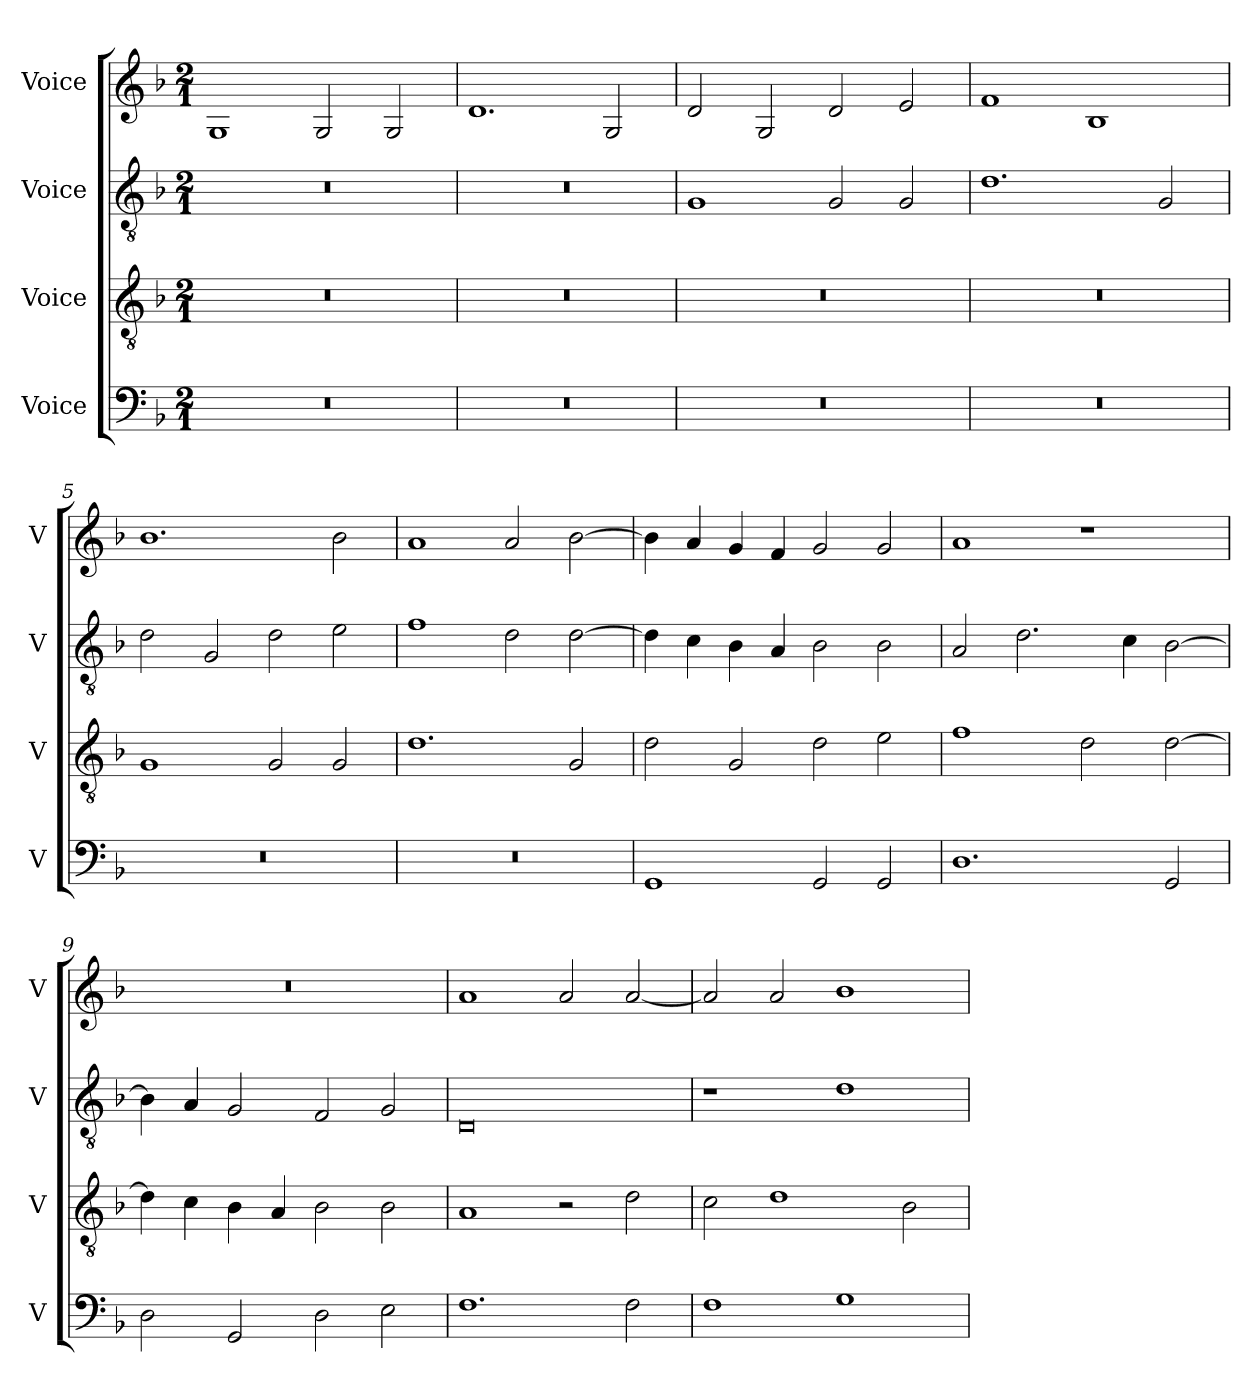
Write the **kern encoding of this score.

**kern	**kern	**kern	**kern
*part4	*part3	*part2	*part1
*staff4	*staff3	*staff2	*staff1
*I"Voice	*I"Voice	*I"Voice	*I"Voice
*I'V	*I'V	*I'V	*I'V
*clefF4	*clefGv2	*clefGv2	*clefG2
*k[b-]	*k[b-]	*k[b-]	*k[b-]
*M2/1	*M2/1	*M2/1	*M2/1
=1	=1	=1	=1
0r	0r	0r	1G
.	.	.	2G/
.	.	.	2G/
=2	=2	=2	=2
0r	0r	0r	1.d
.	.	.	2G/
=3	=3	=3	=3
0r	0r	1G	2d/
.	.	.	2G/
.	.	2G/	2d/
.	.	2G/	2e/
=4	=4	=4	=4
0r	0r	1.d	1f
.	.	.	1B-
.	.	2G/	.
!!LO:LB:g=z
=5	=5	=5	=5
0r	1G	2d\	1.b-
.	.	2G/	.
.	2G/	2d\	.
.	2G/	2e\	2b-\
=6	=6	=6	=6
0r	1.d	1f	1a
.	.	2d\	2a/
.	2G/	[2d\	[2b-\
=7	=7	=7	=7
1GG	2d\	4d\]	4b-\]
.	.	4c\	4a/
.	2G/	4B-\	4g/
.	.	4A/	4f/
2GG/	2d\	2B-\	2g/
2GG/	2e\	2B-\	2g/
=8	=8	=8	=8
1.D	1f	2A/	1a
.	.	2.d\	.
.	2d\	.	1r
.	.	4c\	.
2GG/	[2d\	[2B-\	.
!!LO:LB:g=z
=9	=9	=9	=9
2D\	4d\]	4B-\]	0r
.	4c\	4A/	.
2GG/	4B-\	2G/	.
.	4A/	.	.
2D\	2B-\	2F/	.
2E\	2B-\	2G/	.
=10	=10	=10	=10
1.F	1A	0D	1a
.	2r	.	2a/
2F\	2d\	.	[2a/
=11	=11	=11	=11
1F	2c\	1r	2a/]
.	1d	.	2a/
1G	.	1d	1b-
.	2B-\	.	.
=	=	=	=
*-	*-	*-	*-
